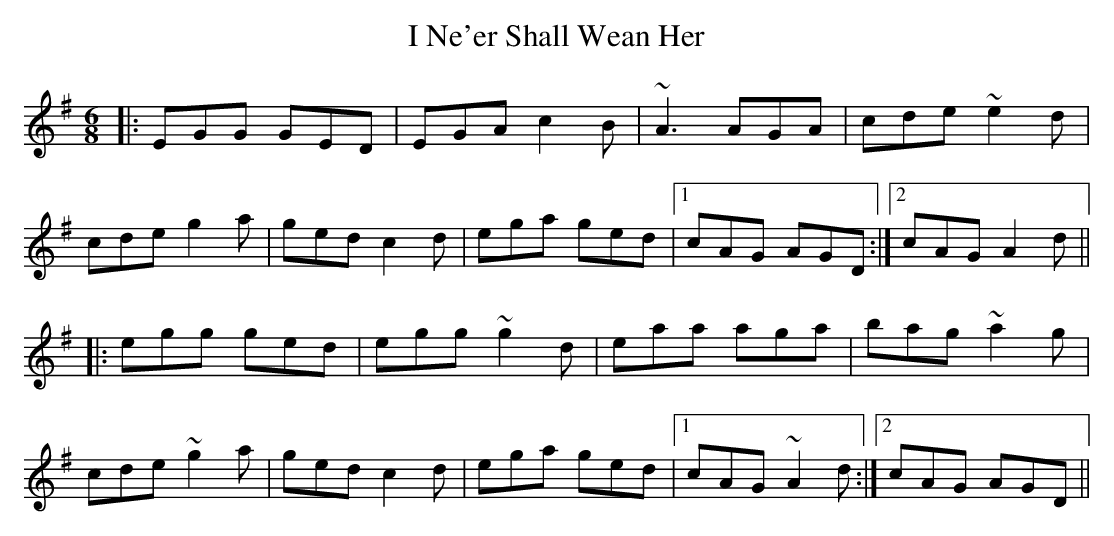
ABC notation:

X:1
T: I Ne'er Shall Wean Her
M: 6/8
L: 1/8
K: Ador
|:EGG GED|EGA c2B|~A3 AGA|cde ~e2d|
cde g2a|ged c2d|ega ged|1 cAG AGD :|2 cAG A2 d||
|:egg ged|egg ~g2d|eaa aga|bag ~a2g|
cde ~g2a|ged c2d|ega ged|1 cAG ~A2 d:|2 cAG AGD||
